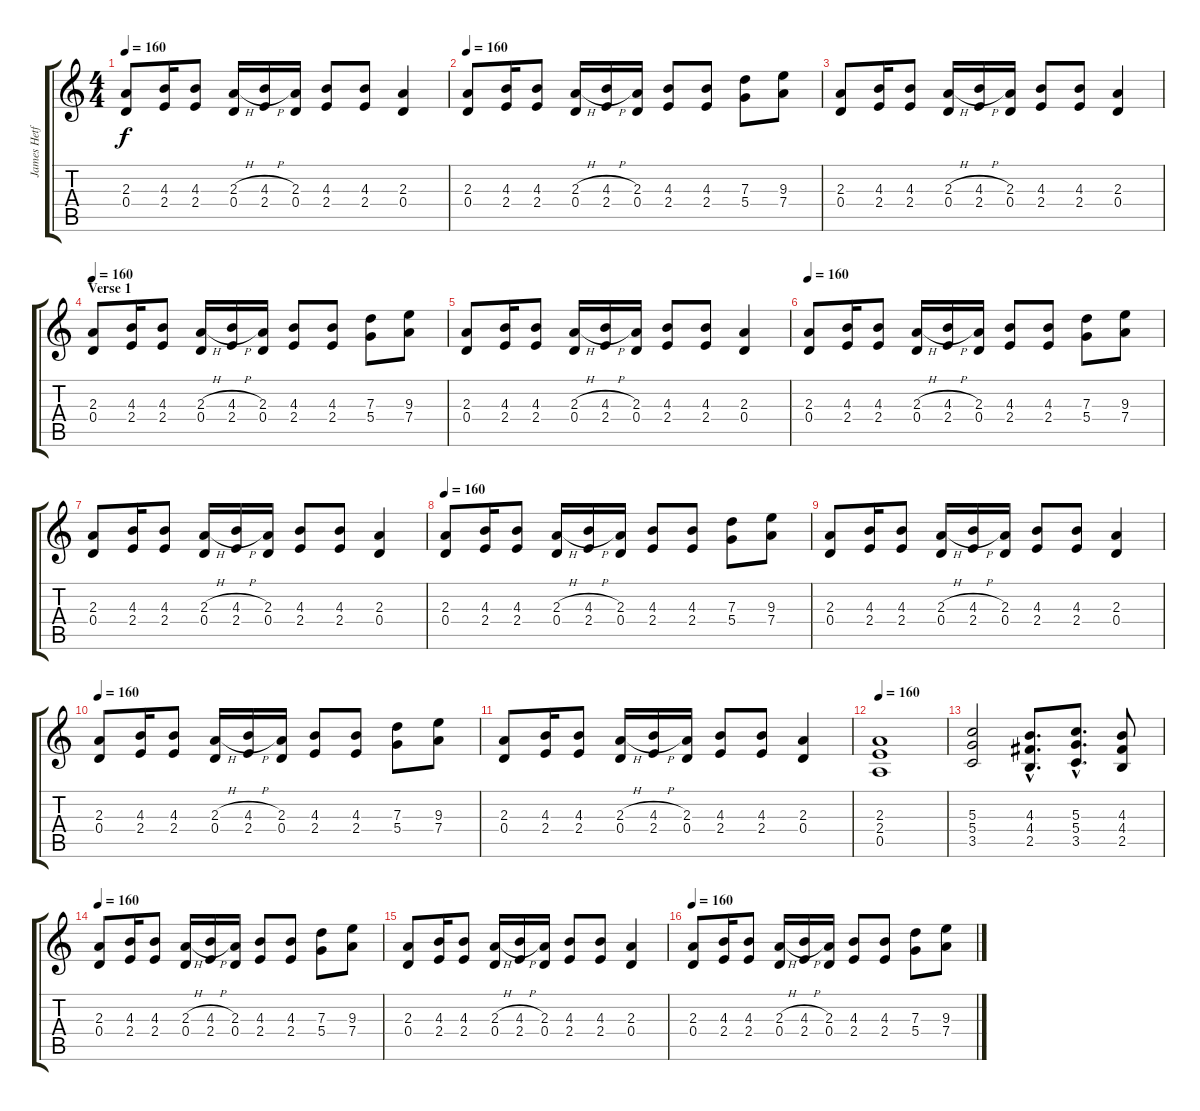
\track ("James Hetfield" "James Hetf") {instrument distortionguitar}
\staff {score tabs}
\tuning (E4 B3 G3 D3 A2 E2) {hide}
\ts (4 4)
\tempo 160
\clef g2
\ks c
(2.3 0.4).8{dy f} (4.3 2.4).16 (4.3 2.4).8 (2.3{h} 0.4).16 (4.3{h} 2.4).16 (2.3 0.4).16 (4.3 2.4).8 (4.3 2.4).8 (2.3 0.4).4 |
\tempo 160
(2.3 0.4).8{volume 15} (4.3 2.4).16 (4.3 2.4).8 (2.3{h} 0.4).16 (4.3{h} 2.4).16 (2.3 0.4).16 (4.3 2.4).8 (4.3 2.4).8 (7.3 5.4).8 (9.3 7.4).8 |
(2.3 0.4).8 (4.3 2.4).16 (4.3 2.4).8 (2.3{h} 0.4).16 (4.3{h} 2.4).16 (2.3 0.4).16 (4.3 2.4).8 (4.3 2.4).8 (2.3 0.4).4 |
\section ("" "Verse 1")
\tempo 160
(2.3 0.4).8{volume 15} (4.3 2.4).16 (4.3 2.4).8 (2.3{h} 0.4).16 (4.3{h} 2.4).16 (2.3 0.4).16 (4.3 2.4).8 (4.3 2.4).8 (7.3 5.4).8 (9.3 7.4).8 |
(2.3 0.4).8 (4.3 2.4).16 (4.3 2.4).8 (2.3{h} 0.4).16 (4.3{h} 2.4).16 (2.3 0.4).16 (4.3 2.4).8 (4.3 2.4).8 (2.3 0.4).4 |
\tempo 160
(2.3 0.4).8{volume 15} (4.3 2.4).16 (4.3 2.4).8 (2.3{h} 0.4).16 (4.3{h} 2.4).16 (2.3 0.4).16 (4.3 2.4).8 (4.3 2.4).8 (7.3 5.4).8 (9.3 7.4).8 |
(2.3 0.4).8 (4.3 2.4).16 (4.3 2.4).8 (2.3{h} 0.4).16 (4.3{h} 2.4).16 (2.3 0.4).16 (4.3 2.4).8 (4.3 2.4).8 (2.3 0.4).4 |
\tempo 160
(2.3 0.4).8{volume 15} (4.3 2.4).16 (4.3 2.4).8 (2.3{h} 0.4).16 (4.3{h} 2.4).16 (2.3 0.4).16 (4.3 2.4).8 (4.3 2.4).8 (7.3 5.4).8 (9.3 7.4).8 |
(2.3 0.4).8 (4.3 2.4).16 (4.3 2.4).8 (2.3{h} 0.4).16 (4.3{h} 2.4).16 (2.3 0.4).16 (4.3 2.4).8 (4.3 2.4).8 (2.3 0.4).4 |
\tempo 160
(2.3 0.4).8{volume 15} (4.3 2.4).16 (4.3 2.4).8 (2.3{h} 0.4).16 (4.3{h} 2.4).16 (2.3 0.4).16 (4.3 2.4).8 (4.3 2.4).8 (7.3 5.4).8 (9.3 7.4).8 |
(2.3 0.4).8 (4.3 2.4).16 (4.3 2.4).8 (2.3{h} 0.4).16 (4.3{h} 2.4).16 (2.3 0.4).16 (4.3 2.4).8 (4.3 2.4).8 (2.3 0.4).4 |
\tempo 160
(2.3 2.4 0.5).1 |
(5.3 5.4 3.5).2 (4.3{hac} 4.4{hac} 2.5{hac}).8{d} (5.3{hac} 5.4{hac} 3.5{hac}).8{d} (4.3 4.4 2.5).8 |
\tempo 160
(2.3 0.4).8{volume 15} (4.3 2.4).16 (4.3 2.4).8 (2.3{h} 0.4).16 (4.3{h} 2.4).16 (2.3 0.4).16 (4.3 2.4).8 (4.3 2.4).8 (7.3 5.4).8 (9.3 7.4).8 |
(2.3 0.4).8 (4.3 2.4).16 (4.3 2.4).8 (2.3{h} 0.4).16 (4.3{h} 2.4).16 (2.3 0.4).16 (4.3 2.4).8 (4.3 2.4).8 (2.3 0.4).4 |
\tempo 160
(2.3 0.4).8{volume 15} (4.3 2.4).16 (4.3 2.4).8 (2.3{h} 0.4).16 (4.3{h} 2.4).16 (2.3 0.4).16 (4.3 2.4).8 (4.3 2.4).8 (7.3 5.4).8 (9.3 7.4).8
